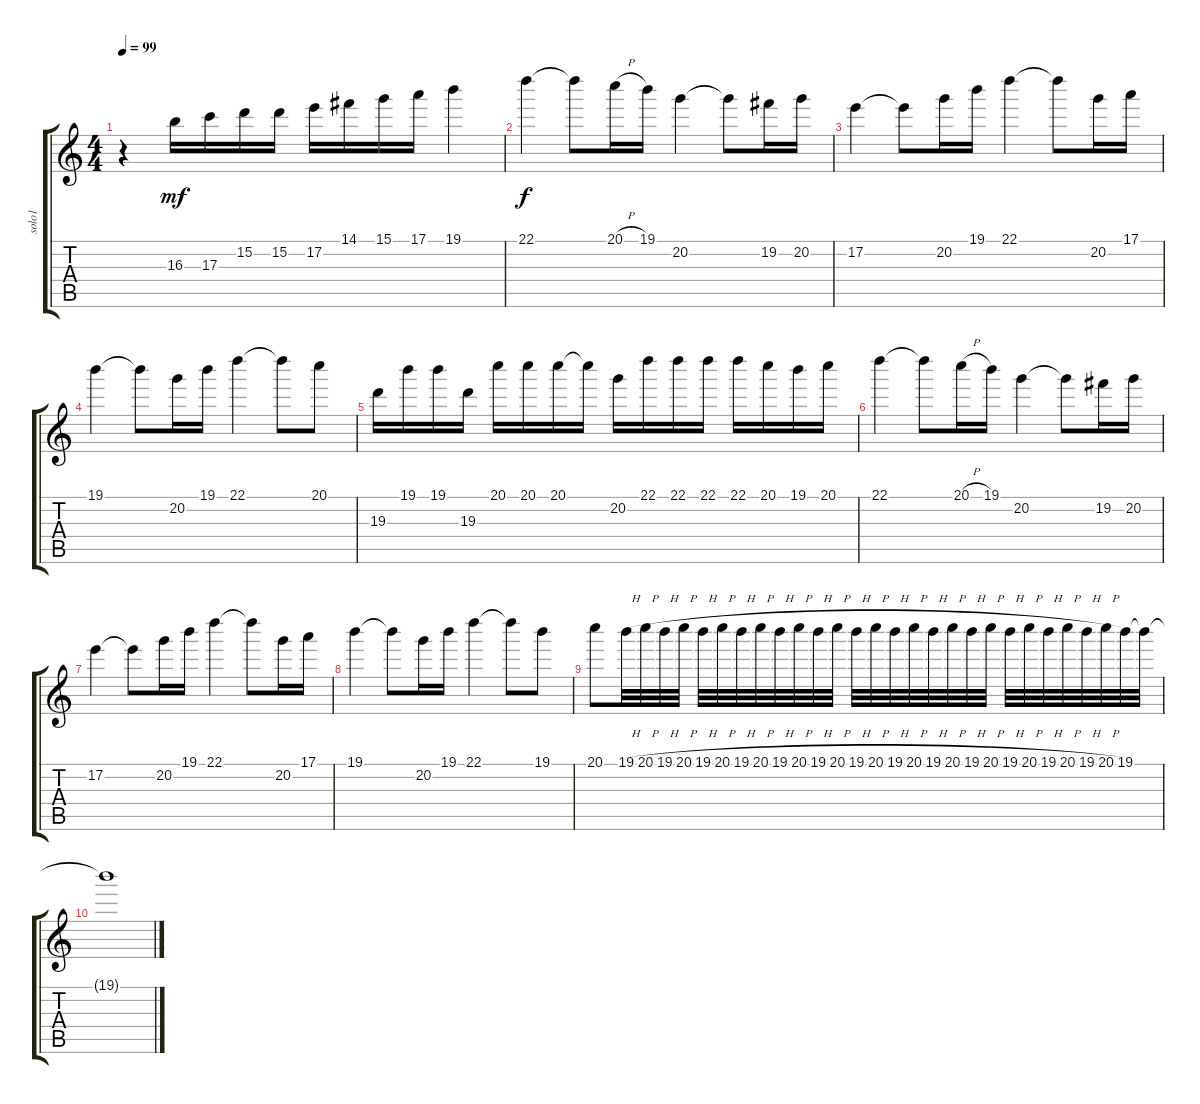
\track ("solo1" "solo1") {instrument overdrivenguitar}
\staff {score tabs}
\tuning (E4 B3 G3 D3 A2 E2) {hide}
\ts (4 4)
\tempo 99
\clef g2
\ks c
r.4{dy f} 16.3.16{dy mf} 17.3.16 15.2.16 15.2.16 17.2.16 14.1.16 15.1.16 17.1.16 19.1.4 |
22.1.4{dy f} 22.1{t}.8 20.1{h}.16 19.1.16 20.2.4 20.2{t}.8 19.2.16 20.2.16 |
17.2.4 17.2{t}.8 20.2.16 19.1.16 22.1.4 22.1{t}.8 20.2.16 17.1.16 |
19.1.4 19.1{t}.8 20.2.16 19.1.16 22.1.4 22.1{t}.8 20.1.8 |
19.3.16 19.1.16 19.1.16 19.3.16 20.1.16 20.1.16 20.1.16 20.1{t}.16 20.2.16 22.1.16 22.1.16 22.1.16 22.1.16 20.1.16 19.1.16 20.1.16 |
22.1.4 22.1{t}.8 20.1{h}.16 19.1.16 20.2.4 20.2{t}.8 19.2.16 20.2.16 |
17.2.4 17.2{t}.8 20.2.16 19.1.16 22.1.4 22.1{t}.8 20.2.16 17.1.16 |
19.1.4 19.1{t}.8 20.2.16 19.1.16 22.1.4 22.1{t}.8 19.1.8 |
20.1.8 19.1{h}.32 20.1{h}.32 19.1{h}.32 20.1{h}.32 19.1{h}.32 20.1{h}.32 19.1{h}.32 20.1{h}.32 19.1{h}.32 20.1{h}.32 19.1{h}.32 20.1{h}.32 19.1{h}.32 20.1{h}.32 19.1{h}.32 20.1{h}.32 19.1{h}.32 20.1{h}.32 19.1{h}.32 20.1{h}.32 19.1{h}.32 20.1{h}.32 19.1{h}.32 20.1{h}.32 19.1{h}.32 20.1{h}.32 19.1.32 19.1{t}.32 |
19.1{t}.1
